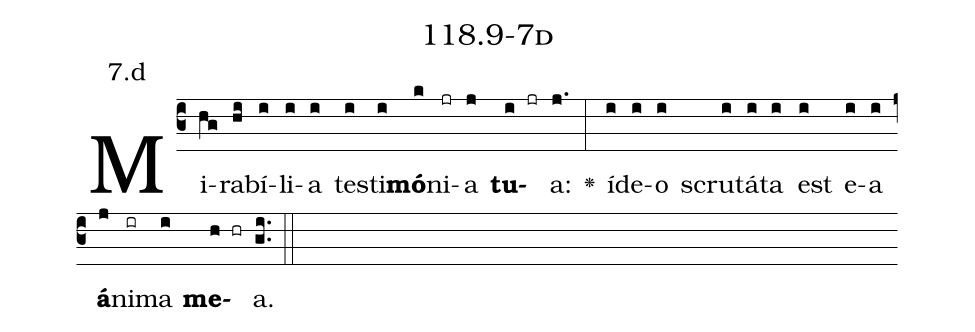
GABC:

name: 118.9-7d;
annotation: 7.d;
%%
(c3)Mi(hg)ra(hi)bí(i)li(i)a(i) tes(i)ti(i)<b>mó</b>(k)ni(jr)a(j) <b>tu</b>(i jr)a:(j.) <v>\greheightstar</v>(:) íd(i)e(i)o(i) scru(i)tá(i)ta(i) est(i) e(i)a(i) <b>á</b>(j)ni(ir)ma(i) <b>me</b>(h hr)a.(gi..) (::)


%E(i) u(i) o(j) u(i) a(h) e.(gi..) (::)
